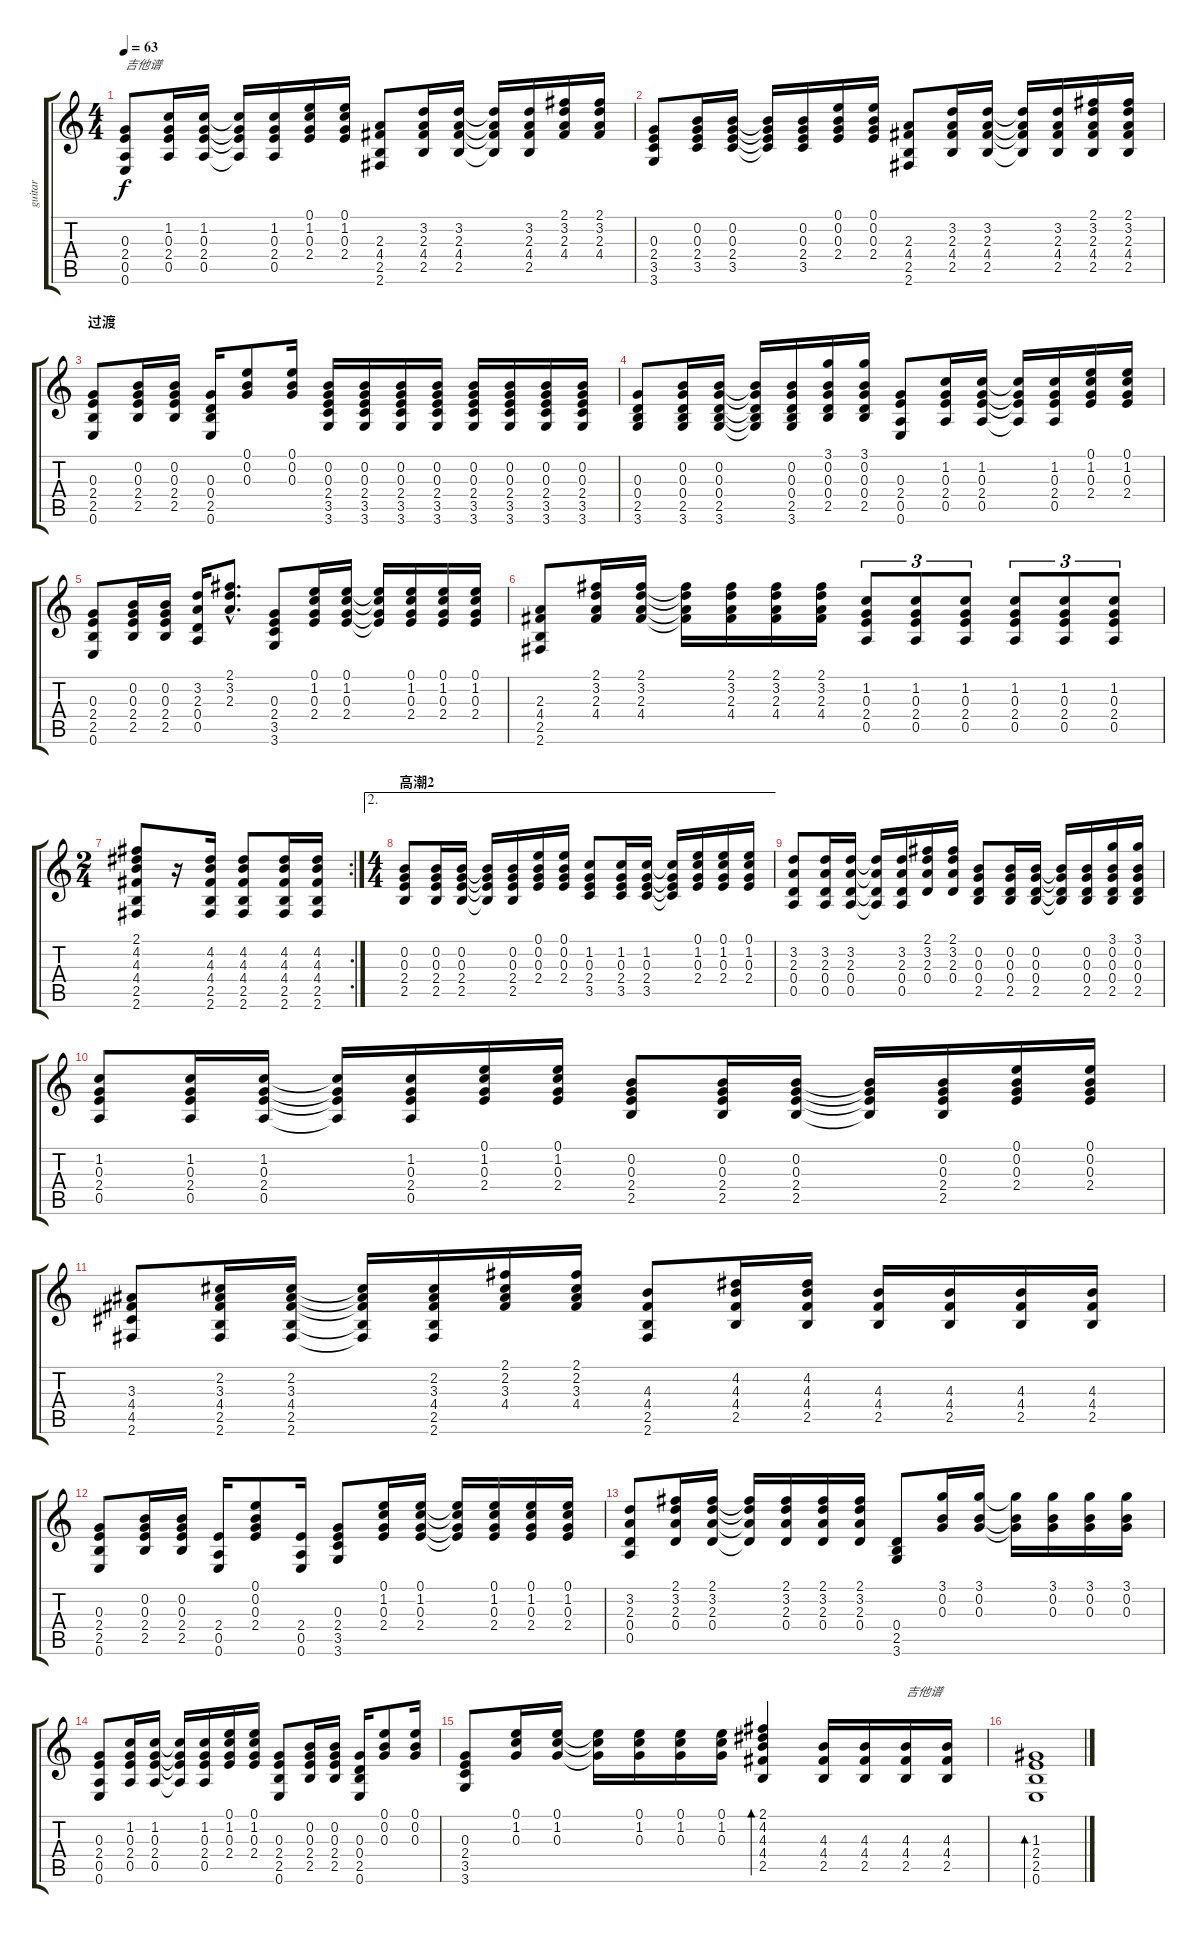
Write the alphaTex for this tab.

\track ("guitar" "guitar") {instrument acousticguitarsteel}
\staff {score tabs}
\tuning (E4 B3 G3 D3 A2 E2) {hide}
\ts (4 4)
\tempo 63
\clef g2
\ks c
(0.3 2.4 0.5 0.6).8{txt "吉他谱" dy f} (1.2 0.3 2.4 0.5).16 (1.2 0.3 2.4 0.5).16 (1.2{t} 0.3{t} 2.4{t} 0.5{t}).16 (1.2 0.3 2.4 0.5).16 (0.1 1.2 0.3 2.4).16 (0.1 1.2 0.3 2.4).16 (2.3 4.4 2.5 2.6).8 (3.2 2.3 4.4 2.5).16 (3.2 2.3 4.4 2.5).16 (3.2{t} 2.3{t} 4.4{t} 2.5{t}).16 (3.2 2.3 4.4 2.5).16 (2.1 3.2 2.3 4.4).16 (2.1 3.2 2.3 4.4).16 |
(0.3 2.4 3.5 3.6).8 (0.2 0.3 2.4 3.5).16 (0.2 0.3 2.4 3.5).16 (0.2{t} 0.3{t} 2.4{t} 3.5{t}).16 (0.2 0.3 2.4 3.5).16 (0.1 0.2 0.3 2.4).16 (0.1 0.2 0.3 2.4).16 (2.3 4.4 2.5 2.6).8 (3.2 2.3 4.4 2.5).16 (3.2 2.3 4.4 2.5).16 (3.2{t} 2.3{t} 4.4{t} 2.5{t}).16 (3.2 2.3 4.4 2.5).16 (2.1 3.2 2.3 4.4 2.5).16 (2.1 3.2 2.3 4.4 2.5).16 |
\section ("" "过渡")
(0.3 2.4 2.5 0.6).8 (0.2 0.3 2.4 2.5).16 (0.2 0.3 2.4 2.5).16 (0.3 0.4 2.5 0.6).16 (0.1 0.2 0.3).8 (0.1 0.2 0.3).16 (0.2 0.3 2.4 3.5 3.6).16 (0.2 0.3 2.4 3.5 3.6).16 (0.2 0.3 2.4 3.5 3.6).16 (0.2 0.3 2.4 3.5 3.6).16 (0.2 0.3 2.4 3.5 3.6).16 (0.2 0.3 2.4 3.5 3.6).16 (0.2 0.3 2.4 3.5 3.6).16 (0.2 0.3 2.4 3.5 3.6).16 |
(0.3 0.4 2.5 3.6).8 (0.2 0.3 0.4 2.5 3.6).16 (0.2 0.3 0.4 2.5 3.6).16 (0.2{t} 0.3{t} 0.4{t} 2.5{t} 3.6{t}).16 (0.2 0.3 0.4 2.5 3.6).16 (3.1 0.2 0.3 0.4 2.5).16 (3.1 0.2 0.3 0.4 2.5).16 (0.3 2.4 0.5 0.6).8 (1.2 0.3 2.4 0.5).16 (1.2 0.3 2.4 0.5).16 (1.2{t} 0.3{t} 2.4{t} 0.5{t}).16 (1.2 0.3 2.4 0.5).16 (0.1 1.2 0.3 2.4).16 (0.1 1.2 0.3 2.4).16 |
(0.3 2.4 2.5 0.6).8 (0.2 0.3 2.4 2.5).16 (0.2 0.3 2.4 2.5).16 (3.2 2.3 0.4 0.5).16 (2.1{hac} 3.2{hac} 2.3{hac}).8{d} (0.3 2.4 3.5 3.6).8 (0.1 1.2 0.3 2.4).16 (0.1 1.2 0.3 2.4).16 (0.1{t} 1.2{t} 0.3{t} 2.4{t}).16 (0.1 1.2 0.3 2.4).16 (0.1 1.2 0.3 2.4).16 (0.1 1.2 0.3 2.4).16 |
(2.3 4.4 2.5 2.6).8 (2.1 3.2 2.3 4.4).16 (2.1 3.2 2.3 4.4).16 (2.1{t} 3.2{t} 2.3{t} 4.4{t}).16 (2.1 3.2 2.3 4.4).16 (2.1 3.2 2.3 4.4).16 (2.1 3.2 2.3 4.4).16 (1.2 0.3 2.4 0.5).8{tu (3 2)} (1.2 0.3 2.4 0.5).8{tu (3 2)} (1.2 0.3 2.4 0.5).8{tu (3 2)} (1.2 0.3 2.4 0.5).8{tu (3 2)} (1.2 0.3 2.4 0.5).8{tu (3 2)} (1.2 0.3 2.4 0.5).8{tu (3 2)} |
\rc 2
\ts (2 4)
(2.1 4.2 4.3 4.4 2.5 2.6).8 r.16 (4.2 4.3 4.4 2.5 2.6).16 (4.2 4.3 4.4 2.5 2.6).8 (4.2 4.3 4.4 2.5 2.6).16 (4.2 4.3 4.4 2.5 2.6).16 |
\ae 2
\ts (4 4)
\section ("" "高潮2")
(0.2 0.3 2.4 2.5).8{instrument acousticguitarsteel} (0.2 0.3 2.4 2.5).16 (0.2 0.3 2.4 2.5).16 (0.2{t} 0.3{t} 2.4{t} 2.5{t}).16 (0.2 0.3 2.4 2.5).16 (0.1 0.2 0.3 2.4).16 (0.1 0.2 0.3 2.4).16 (1.2 0.3 2.4 3.5).8 (1.2 0.3 2.4 3.5).16 (1.2 0.3 2.4 3.5).16 (1.2{t} 0.3{t} 2.4{t} 3.5{t}).16 (0.1 1.2 0.3 2.4).16 (0.1 1.2 0.3 2.4).16 (0.1 1.2 0.3 2.4).16 |
(3.2 2.3 0.4 0.5).8 (3.2 2.3 0.4 0.5).16 (3.2 2.3 0.4 0.5).16 (3.2{t} 2.3{t} 0.4{t} 0.5{t}).16 (3.2 2.3 0.4 0.5).16 (2.1 3.2 2.3 0.4).16 (2.1 3.2 2.3 0.4).16 (0.2 0.3 0.4 2.5).8 (0.2 0.3 0.4 2.5).16 (0.2 0.3 0.4 2.5).16 (0.2{t} 0.3{t} 0.4{t} 2.5{t}).16 (0.2 0.3 0.4 2.5).16 (3.1 0.2 0.3 0.4 2.5).16 (3.1 0.2 0.3 0.4 2.5).16 |
(1.2 0.3 2.4 0.5).8 (1.2 0.3 2.4 0.5).16 (1.2 0.3 2.4 0.5).16 (1.2{t} 0.3{t} 2.4{t} 0.5{t}).16 (1.2 0.3 2.4 0.5).16 (0.1 1.2 0.3 2.4).16 (0.1 1.2 0.3 2.4).16 (0.2 0.3 2.4 2.5).8 (0.2 0.3 2.4 2.5).16 (0.2 0.3 2.4 2.5).16 (0.2{t} 0.3{t} 2.4{t} 2.5{t}).16 (0.2 0.3 2.4 2.5).16 (0.1 0.2 0.3 2.4).16 (0.1 0.2 0.3 2.4).16 |
(3.3 4.4 4.5 2.6).8 (2.2 3.3 4.4 2.5 2.6).16 (2.2 3.3 4.4 2.5 2.6).16 (2.2{t} 3.3{t} 4.4{t} 2.5{t} 2.6{t}).16 (2.2 3.3 4.4 2.5 2.6).16 (2.1 2.2 3.3 4.4).16 (2.1 2.2 3.3 4.4).16 (4.3 4.4 2.5 2.6).8 (4.2 4.3 4.4 2.5).16 (4.2 4.3 4.4 2.5).16 (4.3 4.4 2.5).16 (4.3 4.4 2.5).16 (4.3 4.4 2.5).16 (4.3 4.4 2.5).16 |
(0.3 2.4 2.5 0.6).8 (0.2 0.3 2.4 2.5).16 (0.2 0.3 2.4 2.5).16 (2.4 0.5 0.6).16 (0.1 0.2 0.3 2.4).8 (2.4 0.5 0.6).16 (0.3 2.4 3.5 3.6).8 (0.1 1.2 0.3 2.4).16 (0.1 1.2 0.3 2.4).16 (0.1{t} 1.2{t} 0.3{t} 2.4{t}).16 (0.1 1.2 0.3 2.4).16 (0.1 1.2 0.3 2.4).16 (0.1 1.2 0.3 2.4).16 |
(3.2 2.3 0.4 0.5).8 (2.1 3.2 2.3 0.4).16 (2.1 3.2 2.3 0.4).16 (2.1{t} 3.2{t} 2.3{t} 0.4{t}).16 (2.1 3.2 2.3 0.4).16 (2.1 3.2 2.3 0.4).16 (2.1 3.2 2.3 0.4).16 (0.4 2.5 3.6).8 (3.1 0.2 0.3).16 (3.1 0.2 0.3).16 (3.1{t} 0.2{t} 0.3{t}).16 (3.1 0.2 0.3).16 (3.1 0.2 0.3).16 (3.1 0.2 0.3).16 |
(0.3 2.4 0.5 0.6).8 (1.2 0.3 2.4 0.5).16 (1.2 0.3 2.4 0.5).16 (1.2{t} 0.3{t} 2.4{t} 0.5{t}).16 (1.2 0.3 2.4 0.5).16 (0.1 1.2 0.3 2.4).16 (0.1 1.2 0.3 2.4).16 (0.3 2.4 2.5 0.6).8 (0.2 0.3 2.4 2.5).16 (0.2 0.3 2.4 2.5).16 (0.3 0.4 2.5 0.6).16 (0.1 0.2 0.3).8 (0.1 0.2 0.3).16 |
(0.3 2.4 3.5 3.6).8 (0.1 1.2 0.3).16 (0.1 1.2 0.3).16 (0.1{t} 1.2{t} 0.3{t}).16 (0.1 1.2 0.3).16 (0.1 1.2 0.3).16 (0.1 1.2 0.3).16 (2.1 4.2 4.3 4.4 2.5).4{bd 60} (4.3 4.4 2.5).16 (4.3 4.4 2.5).16 (4.3 4.4 2.5).16{txt "吉他谱"} (4.3 4.4 2.5).16 |
(1.3 2.4 2.5 0.6).1{bd 60}
